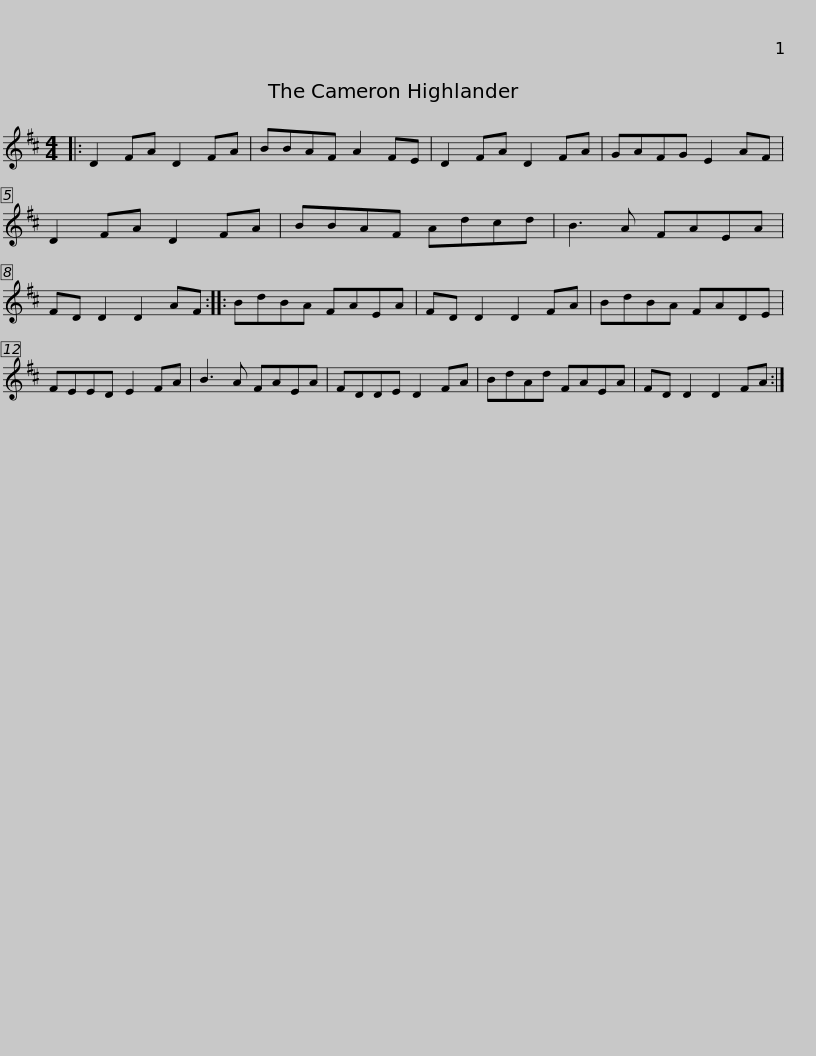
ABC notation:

X:1
L:1/8
M:4/4
I:linebreak $
K:D
V:1 treble
V:1
|: D2 FA D2 FA | BBAF A2 FE | D2 FA D2 FA | GAFG E2 AF | D2 FA D2 FA | %5
 BBAF Adcd |$ B3 A FAEA | FD D2 D2 AF :: BdBA FAEA | FD D2 D2 FA | %10
 BdBA FADE | FEED E2 FA |$ B3 A FAEA | FDDE D2 FA | BdAd FAEA | %15
 FD D2 D2 FA :| %16
